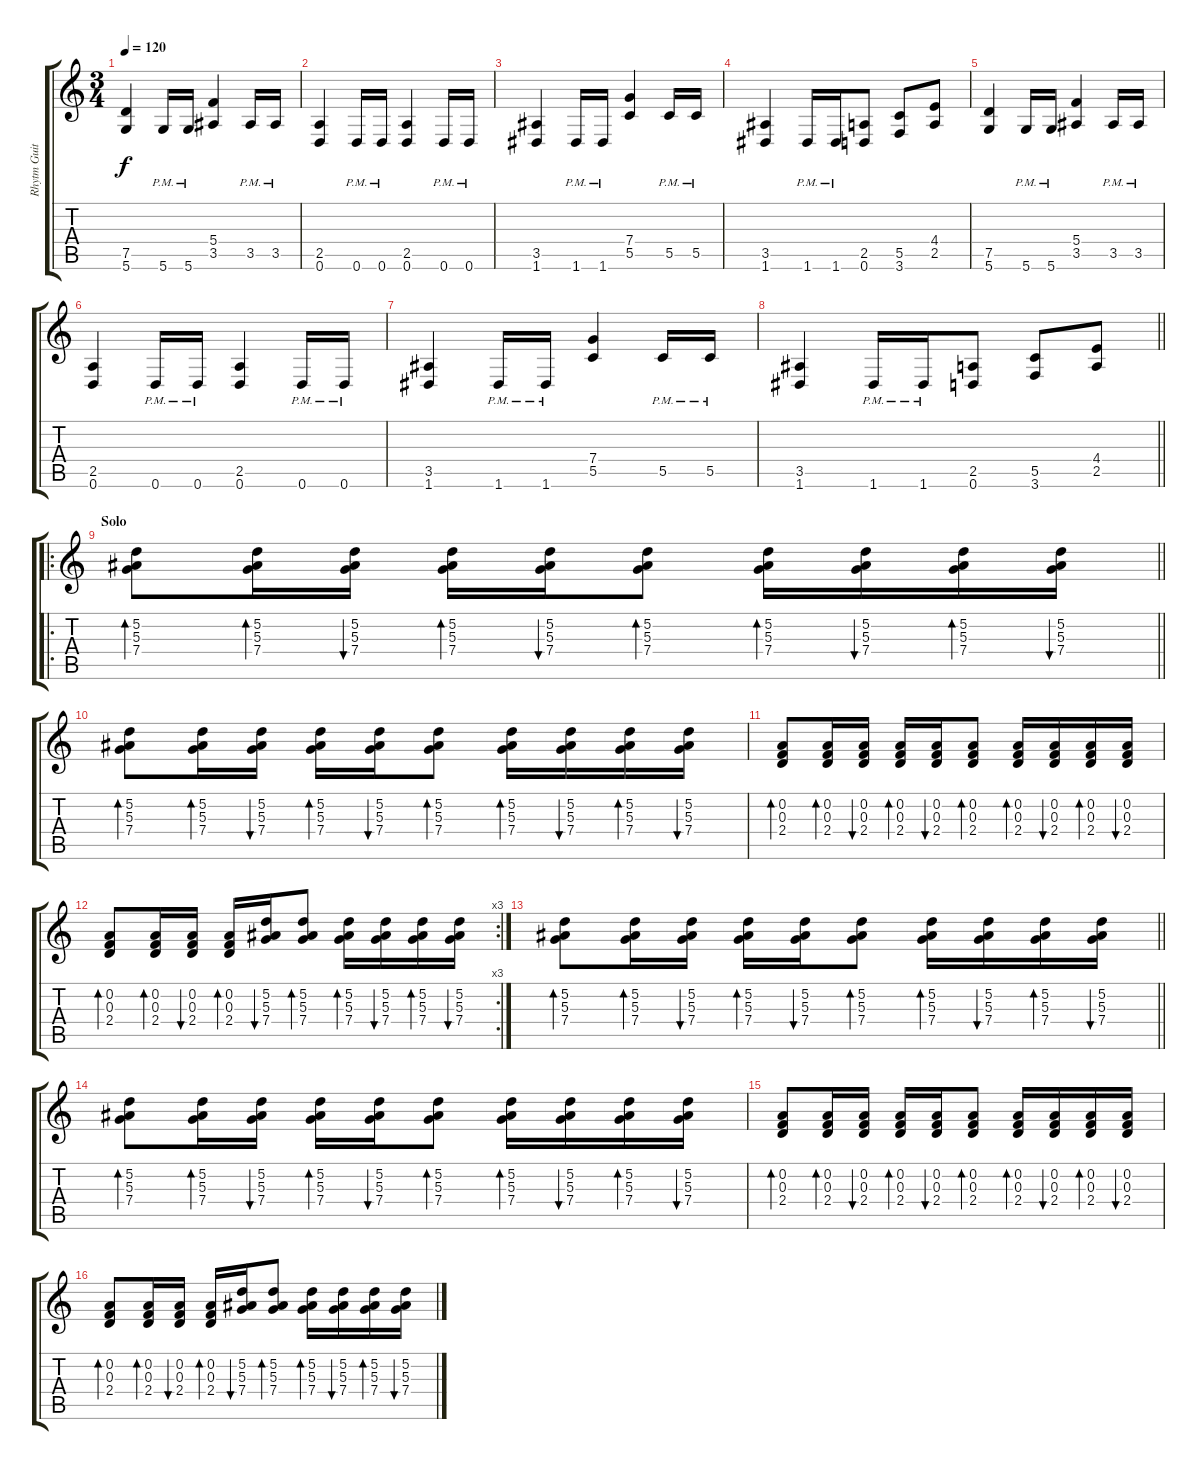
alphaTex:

\track ("Rhytm Guitar" "Rhytm Guit") {instrument distortionguitar}
\staff {score tabs}
\tuning (D4 A3 F3 C3 G2 D2) {hide}
\ts (3 4)
\tempo 120
\clef g2
\ks c
(7.5 5.6).4{dy f} 5.6{pm}.16 5.6{pm}.16 (5.4 3.5).4 3.5{pm}.16 3.5{pm}.16 |
(2.5 0.6).4 0.6{pm}.16 0.6{pm}.16 (2.5 0.6).4 0.6{pm}.16 0.6{pm}.16 |
(3.5 1.6).4 1.6{pm}.16 1.6{pm}.16 (7.4 5.5).4 5.5{pm}.16 5.5{pm}.16 |
(3.5 1.6).4 1.6{pm}.16 1.6{pm}.16 (2.5 0.6).8 (5.5 3.6).8 (4.4 2.5).8 |
(7.5 5.6).4 5.6{pm}.16 5.6{pm}.16 (5.4 3.5).4 3.5{pm}.16 3.5{pm}.16 |
(2.5 0.6).4 0.6{pm}.16 0.6{pm}.16 (2.5 0.6).4 0.6{pm}.16 0.6{pm}.16 |
(3.5 1.6).4 1.6{pm}.16 1.6{pm}.16 (7.4 5.5).4 5.5{pm}.16 5.5{pm}.16 |
\barLineRight lightlight
(3.5 1.6).4 1.6{pm}.16 1.6{pm}.16 (2.5 0.6).8 (5.5 3.6).8 (4.4 2.5).8 |
\ro
\section ("" "Solo")
\barLineRight lightlight
(5.2 5.3 7.4).8{bd 30 volume 5 instrument electricguitarjazz} (5.2 5.3 7.4).16{bd 60} (5.2 5.3 7.4).16{bu 60} (5.2 5.3 7.4).16{bd 60} (5.2 5.3 7.4).16{bu 60} (5.2 5.3 7.4).8{bd 30} (5.2 5.3 7.4).16{bd 60} (5.2 5.3 7.4).16{bu 60} (5.2 5.3 7.4).16{bd 60} (5.2 5.3 7.4).16{bu 60} |
(5.2 5.3 7.4).8{bd 30} (5.2 5.3 7.4).16{bd 60} (5.2 5.3 7.4).16{bu 60} (5.2 5.3 7.4).16{bd 60} (5.2 5.3 7.4).16{bu 60} (5.2 5.3 7.4).8{bd 30} (5.2 5.3 7.4).16{bd 60} (5.2 5.3 7.4).16{bu 60} (5.2 5.3 7.4).16{bd 60} (5.2 5.3 7.4).16{bu 60} |
(0.2 0.3 2.4).8{bd 30} (0.2 0.3 2.4).16{bd 60} (0.2 0.3 2.4).16{bu 60} (0.2 0.3 2.4).16{bd 60} (0.2 0.3 2.4).16{bu 60} (0.2 0.3 2.4).8{bd 30} (0.2 0.3 2.4).16{bd 60} (0.2 0.3 2.4).16{bu 60} (0.2 0.3 2.4).16{bd 60} (0.2 0.3 2.4).16{bu 60} |
\rc 3
(0.2 0.3 2.4).8{bd 30} (0.2 0.3 2.4).16{bd 60} (0.2 0.3 2.4).16{bu 60} (0.2 0.3 2.4).16{bd 60} (5.2 5.3 7.4).16{bu 60} (5.2 5.3 7.4).8{bd 30} (5.2 5.3 7.4).16{bd 60} (5.2 5.3 7.4).16{bu 60} (5.2 5.3 7.4).16{bd 60} (5.2 5.3 7.4).16{bu 60} |
\barLineRight lightlight
(5.2 5.3 7.4).8{bd 30} (5.2 5.3 7.4).16{bd 60} (5.2 5.3 7.4).16{bu 60} (5.2 5.3 7.4).16{bd 60} (5.2 5.3 7.4).16{bu 60} (5.2 5.3 7.4).8{bd 30} (5.2 5.3 7.4).16{bd 60} (5.2 5.3 7.4).16{bu 60} (5.2 5.3 7.4).16{bd 60} (5.2 5.3 7.4).16{bu 60} |
(5.2 5.3 7.4).8{bd 30} (5.2 5.3 7.4).16{bd 60} (5.2 5.3 7.4).16{bu 60} (5.2 5.3 7.4).16{bd 60} (5.2 5.3 7.4).16{bu 60} (5.2 5.3 7.4).8{bd 30} (5.2 5.3 7.4).16{bd 60} (5.2 5.3 7.4).16{bu 60} (5.2 5.3 7.4).16{bd 60} (5.2 5.3 7.4).16{bu 60} |
(0.2 0.3 2.4).8{bd 30} (0.2 0.3 2.4).16{bd 60} (0.2 0.3 2.4).16{bu 60} (0.2 0.3 2.4).16{bd 60} (0.2 0.3 2.4).16{bu 60} (0.2 0.3 2.4).8{bd 30} (0.2 0.3 2.4).16{bd 60} (0.2 0.3 2.4).16{bu 60} (0.2 0.3 2.4).16{bd 60} (0.2 0.3 2.4).16{bu 60} |
(0.2 0.3 2.4).8{bd 30} (0.2 0.3 2.4).16{bd 60} (0.2 0.3 2.4).16{bu 60} (0.2 0.3 2.4).16{bd 60} (5.2 5.3 7.4).16{bu 60} (5.2 5.3 7.4).8{bd 30} (5.2 5.3 7.4).16{bd 60} (5.2 5.3 7.4).16{bu 60} (5.2 5.3 7.4).16{bd 60} (5.2 5.3 7.4).16{bu 60}
